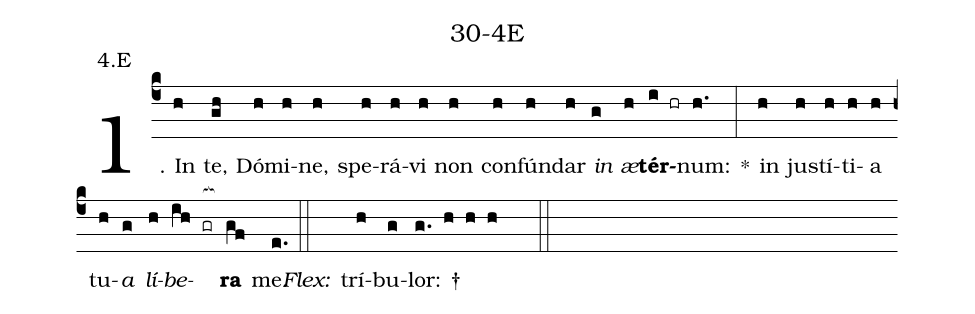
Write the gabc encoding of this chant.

name: 30-4E;
annotation: 4.E;
%%
(c4)1. In(h) te,(gh) Dó(h)mi(h)ne,(h) spe(h)rá(h)vi(h) non(h) con(h)fún(h)dar(h) <i>in</i>(g) <i>æ</i>(h)<b>tér</b>(i hr)num:(h.) *(:) in(h) jus(h)tí(h)ti(h)a(h) tu(h)<i>a</i>(g) <i>lí</i>(h)<i>be</i>(ih gr[ocb:1{])<b>ra</b>(gf[ocb:0}]) me.(e.) (::)
<i>Flex:</i>()  trí(h)bu(g)lor: †(g. h h h  ::)
